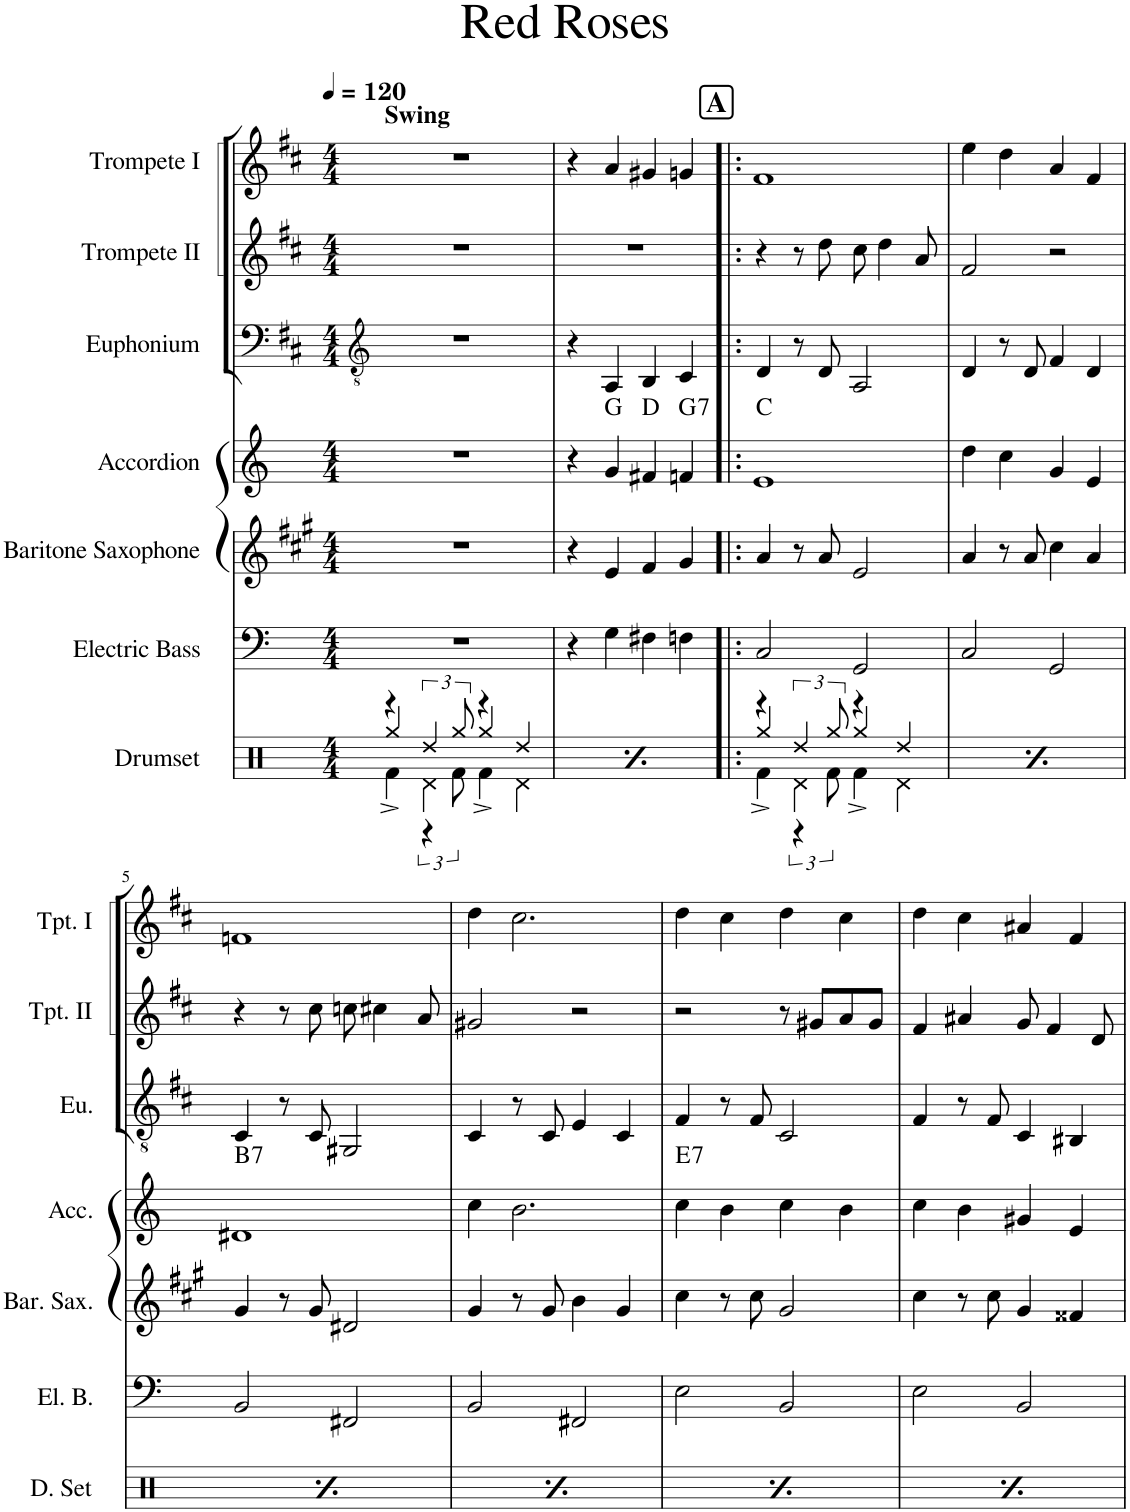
**kern	**kern	**kern	**kern	**harte	**kern	**kern	**kern
*part7	*part6	*part5	*part4	*part4	*part3	*part2	*part1
*staff7	*staff6	*staff5	*staff4	*	*staff3	*staff2	*staff1
*I"Drumset	*I"Electric Bass	*I"Baritone Saxophone	*I"Accordion	*	*I"Euphonium	*I"Trompete II	*I"Trompete I
*I'D. Set	*I'El. B.	*I'Bar. Sax.	*I'Acc.	*	*I'Eu.	*I'Tpt. II	*I'Tpt. I
*clefX	*clefF4	*clefG2	*clefG2	*	*clefGv2	*clefG2	*clefG2
*	*Trd7c12	*Trd12c21	*	*	*Trd1c2	*Trd1c2	*Trd1c2
*k[]	*k[]	*k[f#c#g#]	*k[]	*	*k[f#c#]	*k[f#c#]	*k[f#c#]
*M4/4	*M4/4	*M4/4	*M4/4	*	*M4/4	*M4/4	*M4/4
*MM120	*MM120	*MM120	*MM120	*	*MM120	*MM120	*MM120
=1	=1	=1	=1	=1	=1	=1	=1
*^	*	*	*	*	*	*	*
*	*^	*	*	*	*	*	*	*
!	!	!	!	!	!	!	!	!	!LO:TX:a:B:t=Swing
4r	4Rf^\	4Rgg/	1r	1r	1r	.	1r	1r	1r
4Rdd/	6Rd\	6r	.	.	.	.	.	.	.
.	12Rf\	12Rgg/	.	.	.	.	.	.	.
4r	4Rf^\	4Rgg/	.	.	.	.	.	.	.
4Rdd/	4Rd\	4ryy	.	.	.	.	.	.	.
=2	=2	=2	=2	=2	=2	=2	=2	=2	=2
4r	4Rf^\	4Rgg/	4r	4r	4r	.	4r	1r	4r
4Rdd/	6Rd\	6r	4G\	4e/	4g/	G:maj	4AA/	.	4a/
.	12Rf\	12Rgg/	.	.	.	.	.	.	.
4r	4Rf^\	4Rgg/	4F#X\	4f#/	4f#X/	D:maj	4BB/	.	4g#X/
!	!	!	!	!	!	!LO:H:kt=7	!	!	!
4Rdd/	4Rd\	4ryy	4Fn\	4g#/	4fn/	G:7	4C#/	.	4gn/
!!LO:REH:place=s1:a:B:cj:fs=14:t=A
=3!|:	=3!|:	=3!|:	=3!|:	=3!|:	=3!|:	=3!|:	=3!|:	=3!|:	=3!|:
4r	4Rf^\	4Rgg/	2C/	4a/	1e	C:maj	4D/	4r	1f#
4Rdd/	6Rd\	6r	.	8r	.	.	8r	8r	.
.	.	.	.	8a/	.	.	8D/	8dd\	.
.	12Rf\	12Rgg/	.	.	.	.	.	.	.
4r	4Rf^\	4Rgg/	2GG/	2e/	.	.	2AA/	8cc#\	.
.	.	.	.	.	.	.	.	4dd\	.
4Rdd/	4Rd\	4ryy	.	.	.	.	.	.	.
.	.	.	.	.	.	.	.	8a/	.
=4	=4	=4	=4	=4	=4	=4	=4	=4	=4
4r	4Rf^\	4Rgg/	2C/	4a/	4dd\	.	4D/	2f#/	4ee\
4Rdd/	6Rd\	6r	.	8r	4cc\	.	8r	.	4dd\
.	.	.	.	8a/	.	.	8D/	.	.
.	12Rf\	12Rgg/	.	.	.	.	.	.	.
4r	4Rf^\	4Rgg/	2GG/	4cc#\	4g/	.	4F#/	2r	4a/
4Rdd/	4Rd\	4ryy	.	4a/	4e/	.	4D/	.	4f#/
!!LO:LB:g=z
=5	=5	=5	=5	=5	=5	=5	=5	=5	=5
!	!	!	!	!	!	!LO:H:kt=7	!	!	!
4r	4Rf^\	4Rgg/	2BB/	4g#/	1d#X	B:7	4C#/	4r	1fn
4Rdd/	6Rd\	6r	.	8r	.	.	8r	8r	.
.	.	.	.	8g#/	.	.	8C#/	8cc#\	.
.	12Rf\	12Rgg/	.	.	.	.	.	.	.
4r	4Rf^\	4Rgg/	2FF#X/	2d#X/	.	.	2GG#X/	8ccn\	.
.	.	.	.	.	.	.	.	4cc#X\	.
4Rdd/	4Rd\	4ryy	.	.	.	.	.	.	.
.	.	.	.	.	.	.	.	8a/	.
=6	=6	=6	=6	=6	=6	=6	=6	=6	=6
4r	4Rf^\	4Rgg/	2BB/	4g#/	4cc\	.	4C#/	2g#X/	4dd\
4Rdd/	6Rd\	6r	.	8r	2.b\	.	8r	.	2.cc#\
.	.	.	.	8g#/	.	.	8C#/	.	.
.	12Rf\	12Rgg/	.	.	.	.	.	.	.
4r	4Rf^\	4Rgg/	2FF#X/	4b\	.	.	4E/	2r	.
4Rdd/	4Rd\	4ryy	.	4g#/	.	.	4C#/	.	.
=7	=7	=7	=7	=7	=7	=7	=7	=7	=7
!	!	!	!	!	!	!LO:H:kt=7	!	!	!
4r	4Rf^\	4Rgg/	2E\	4cc#\	4cc\	E:7	4F#/	2r	4dd\
4Rdd/	6Rd\	6r	.	8r	4b\	.	8r	.	4cc#\
.	.	.	.	8cc#\	.	.	8F#/	.	.
.	12Rf\	12Rgg/	.	.	.	.	.	.	.
4r	4Rf^\	4Rgg/	2BB/	2g#/	4cc\	.	2C#/	8r	4dd\
.	.	.	.	.	.	.	.	8g#X/L	.
4Rdd/	4Rd\	4ryy	.	.	4b\	.	.	8a/	4cc#\
.	.	.	.	.	.	.	.	8g#/J	.
=8	=8	=8	=8	=8	=8	=8	=8	=8	=8
4r	4Rf^\	4Rgg/	2E\	4cc#\	4cc\	.	4F#/	4f#/	4dd\
4Rdd/	6Rd\	6r	.	8r	4b\	.	8r	4a#X/	4cc#\
.	.	.	.	8cc#\	.	.	8F#/	.	.
.	12Rf\	12Rgg/	.	.	.	.	.	.	.
4r	4Rf^\	4Rgg/	2BB/	4g#/	4g#X/	.	4C#/	8g/	4a#X/
.	.	.	.	.	.	.	.	4f#/	.
4Rdd/	4Rd\	4ryy	.	4f##X/	4e/	.	4BB#X/	.	4f#/
.	.	.	.	.	.	.	.	8d/	.
*v	*v	*v	*	*	*	*	*	*	*
=	=	=	=	=	=	=	=
*-	*-	*-	*-	*-	*-	*-	*-
